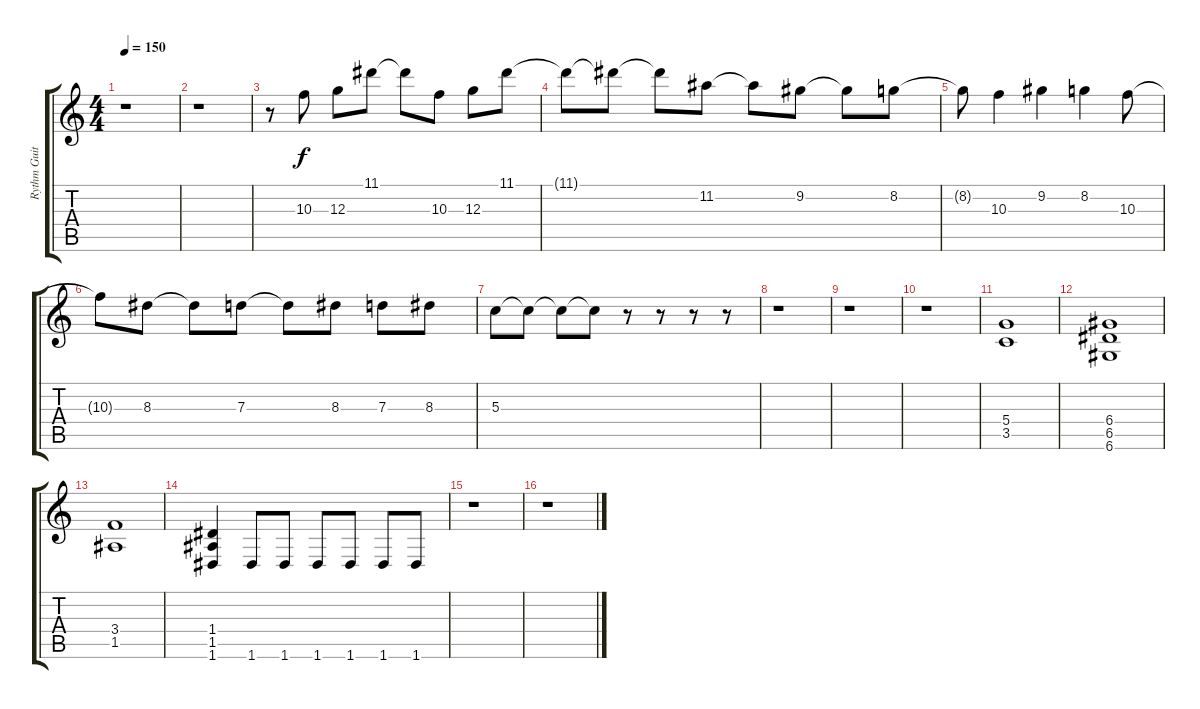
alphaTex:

\track ("Rythm Guitar" "Rythm Guit") {instrument distortionguitar}
\staff {score tabs}
\tuning (E4 B3 G3 D3 A2 D2) {hide}
\ts (4 4)
\tempo 150
\clef g2
\ks c
r.1{dy f} |
r.1 |
r.8 10.3.8 12.3.8 11.1.8 11.1{t}.8 10.3.8 12.3.8 11.1.8 |
11.1{t}.8 11.1{t}.8 11.1{t}.8 11.2.8 11.2{t}.8 9.2.8 9.2{t}.8 8.2.8 |
8.2{t}.8 10.3.4 9.2.4 8.2.4 10.3.8 |
10.3{t}.8 8.3.8 8.3{t}.8 7.3.8 7.3{t}.8 8.3.8 7.3.8 8.3.8 |
5.3.8 5.3{t}.8 5.3{t}.8 5.3{t}.8 r.8 r.8 r.8 r.8 |
r.1 |
r.1 |
r.1 |
(5.4 3.5).1 |
(6.4 6.5 6.6).1 |
(3.4 1.5).1 |
(1.4 1.5 1.6).4 1.6.8 1.6.8 1.6.8 1.6.8 1.6.8 1.6.8 |
r.1 |
r.1
